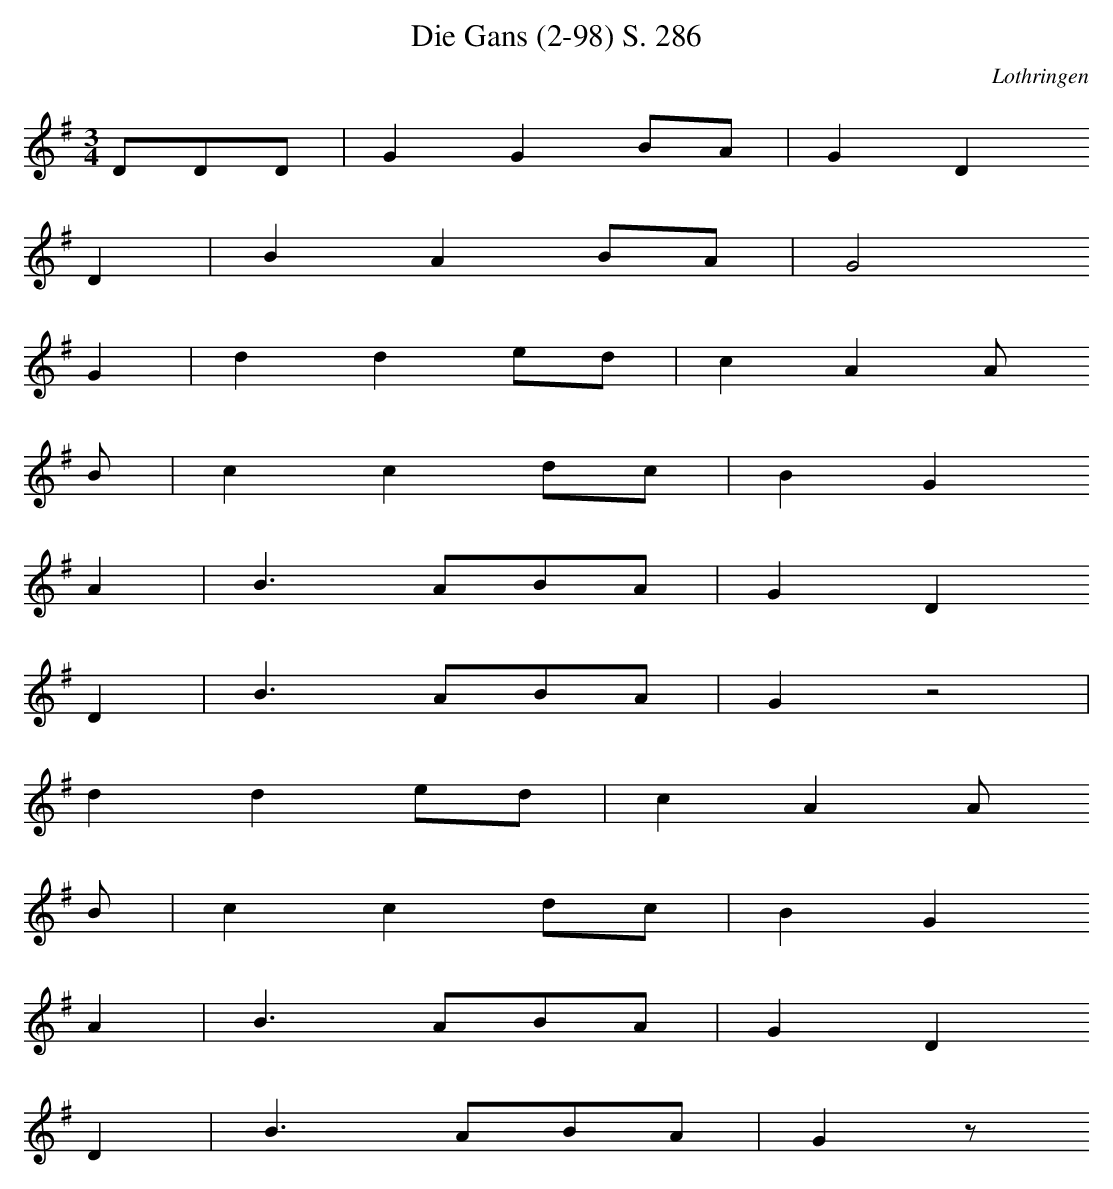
X:1
T: Die Gans (2-98) S. 286
O: Lothringen
M: 3/4
L: 1/8
K: G
DDD | G2G2BA | G2D2
D2 | B2A2BA | G4
G2 | d2d2ed | c2A2A
B | c2c2dc | B2G2
A2 | B3ABA | G2D2
D2 | B3ABA | G2z4 |
d2d2ed | c2A2A
B | c2c2dc | B2G2
A2 | B3ABA | G2D2
D2 | B3ABA | G2z
